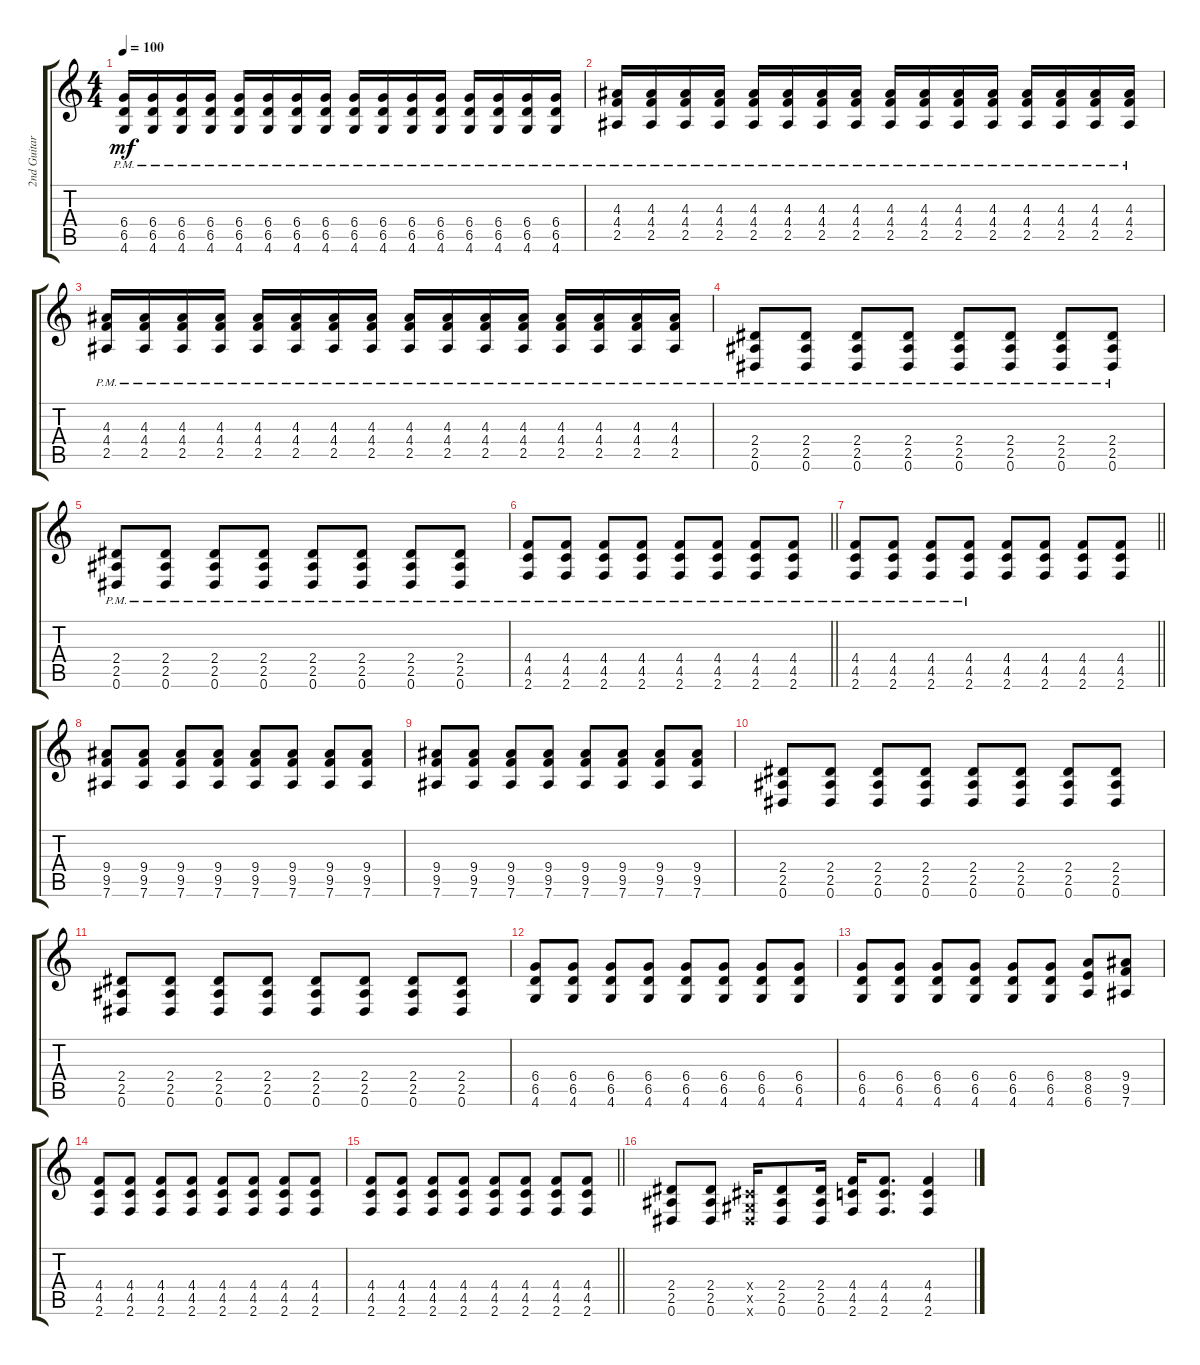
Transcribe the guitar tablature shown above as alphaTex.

\track ("2nd Guitar" "2nd Guitar") {instrument distortionguitar}
\staff {score tabs}
\tuning (Eb4 Bb3 Gb3 Db3 Ab2 Eb2) {hide}
\ts (4 4)
\tempo 100
\clef g2
\ks c
(6.4{pm} 6.5{pm} 4.6{pm}).16{dy mf} (6.4{pm} 6.5{pm} 4.6{pm}).16 (6.4{pm} 6.5{pm} 4.6{pm}).16 (6.4{pm} 6.5{pm} 4.6{pm}).16 (6.4{pm} 6.5{pm} 4.6{pm}).16 (6.4{pm} 6.5{pm} 4.6{pm}).16 (6.4{pm} 6.5{pm} 4.6{pm}).16 (6.4{pm} 6.5{pm} 4.6{pm}).16 (6.4{pm} 6.5{pm} 4.6{pm}).16 (6.4{pm} 6.5{pm} 4.6{pm}).16 (6.4{pm} 6.5{pm} 4.6{pm}).16 (6.4{pm} 6.5{pm} 4.6{pm}).16 (6.4{pm} 6.5{pm} 4.6{pm}).16 (6.4{pm} 6.5{pm} 4.6{pm}).16 (6.4{pm} 6.5{pm} 4.6{pm}).16 (6.4{pm} 6.5{pm} 4.6{pm}).16 |
(4.3{pm} 4.4{pm} 2.5{pm}).16 (4.3{pm} 4.4{pm} 2.5{pm}).16 (4.3{pm} 4.4{pm} 2.5{pm}).16 (4.3{pm} 4.4{pm} 2.5{pm}).16 (4.3{pm} 4.4{pm} 2.5{pm}).16 (4.3{pm} 4.4{pm} 2.5{pm}).16 (4.3{pm} 4.4{pm} 2.5{pm}).16 (4.3{pm} 4.4{pm} 2.5{pm}).16 (4.3{pm} 4.4{pm} 2.5{pm}).16 (4.3{pm} 4.4{pm} 2.5{pm}).16 (4.3{pm} 4.4{pm} 2.5{pm}).16 (4.3{pm} 4.4{pm} 2.5{pm}).16 (4.3{pm} 4.4{pm} 2.5{pm}).16 (4.3{pm} 4.4{pm} 2.5{pm}).16 (4.3{pm} 4.4{pm} 2.5{pm}).16 (4.3{pm} 4.4{pm} 2.5{pm}).16 |
(4.3{pm} 4.4{pm} 2.5{pm}).16 (4.3{pm} 4.4{pm} 2.5{pm}).16 (4.3{pm} 4.4{pm} 2.5{pm}).16 (4.3{pm} 4.4{pm} 2.5{pm}).16 (4.3{pm} 4.4{pm} 2.5{pm}).16 (4.3{pm} 4.4{pm} 2.5{pm}).16 (4.3{pm} 4.4{pm} 2.5{pm}).16 (4.3{pm} 4.4{pm} 2.5{pm}).16 (4.3{pm} 4.4{pm} 2.5{pm}).16 (4.3{pm} 4.4{pm} 2.5{pm}).16 (4.3{pm} 4.4{pm} 2.5{pm}).16 (4.3{pm} 4.4{pm} 2.5{pm}).16 (4.3{pm} 4.4{pm} 2.5{pm}).16 (4.3{pm} 4.4{pm} 2.5{pm}).16 (4.3{pm} 4.4{pm} 2.5{pm}).16 (4.3{pm} 4.4{pm} 2.5{pm}).16 |
(2.4{pm} 2.5{pm} 0.6{pm}).8 (2.4{pm} 2.5{pm} 0.6{pm}).8 (2.4{pm} 2.5{pm} 0.6{pm}).8 (2.4{pm} 2.5{pm} 0.6{pm}).8 (2.4{pm} 2.5{pm} 0.6{pm}).8 (2.4{pm} 2.5{pm} 0.6{pm}).8 (2.4{pm} 2.5{pm} 0.6{pm}).8 (2.4{pm} 2.5{pm} 0.6{pm}).8 |
(2.4{pm} 2.5{pm} 0.6{pm}).8 (2.4{pm} 2.5{pm} 0.6{pm}).8 (2.4{pm} 2.5{pm} 0.6{pm}).8 (2.4{pm} 2.5{pm} 0.6{pm}).8 (2.4{pm} 2.5{pm} 0.6{pm}).8 (2.4{pm} 2.5{pm} 0.6{pm}).8 (2.4{pm} 2.5{pm} 0.6{pm}).8 (2.4{pm} 2.5{pm} 0.6{pm}).8 |
\barLineRight lightlight
(4.4{pm} 4.5{pm} 2.6{pm}).8 (4.4{pm} 4.5{pm} 2.6{pm}).8 (4.4{pm} 4.5{pm} 2.6{pm}).8 (4.4{pm} 4.5{pm} 2.6{pm}).8 (4.4{pm} 4.5{pm} 2.6{pm}).8 (4.4{pm} 4.5{pm} 2.6{pm}).8 (4.4{pm} 4.5{pm} 2.6{pm}).8 (4.4{pm} 4.5{pm} 2.6{pm}).8 |
\barLineRight lightlight
(4.4{pm} 4.5{pm} 2.6{pm}).8 (4.4{pm} 4.5{pm} 2.6{pm}).8 (4.4{pm} 4.5{pm} 2.6{pm}).8 (4.4{pm} 4.5{pm} 2.6{pm}).8 (4.4 4.5 2.6).8 (4.4 4.5 2.6).8 (4.4 4.5 2.6).8 (4.4 4.5 2.6).8 |
(9.4 9.5 7.6).8 (9.4 9.5 7.6).8 (9.4 9.5 7.6).8 (9.4 9.5 7.6).8 (9.4 9.5 7.6).8 (9.4 9.5 7.6).8 (9.4 9.5 7.6).8 (9.4 9.5 7.6).8 |
(9.4 9.5 7.6).8 (9.4 9.5 7.6).8 (9.4 9.5 7.6).8 (9.4 9.5 7.6).8 (9.4 9.5 7.6).8 (9.4 9.5 7.6).8 (9.4 9.5 7.6).8 (9.4 9.5 7.6).8 |
(2.4 2.5 0.6).8 (2.4 2.5 0.6).8 (2.4 2.5 0.6).8 (2.4 2.5 0.6).8 (2.4 2.5 0.6).8 (2.4 2.5 0.6).8 (2.4 2.5 0.6).8 (2.4 2.5 0.6).8 |
(2.4 2.5 0.6).8 (2.4 2.5 0.6).8 (2.4 2.5 0.6).8 (2.4 2.5 0.6).8 (2.4 2.5 0.6).8 (2.4 2.5 0.6).8 (2.4 2.5 0.6).8 (2.4 2.5 0.6).8 |
(6.4 6.5 4.6).8 (6.4 6.5 4.6).8 (6.4 6.5 4.6).8 (6.4 6.5 4.6).8 (6.4 6.5 4.6).8 (6.4 6.5 4.6).8 (6.4 6.5 4.6).8 (6.4 6.5 4.6).8 |
(6.4 6.5 4.6).8 (6.4 6.5 4.6).8 (6.4 6.5 4.6).8 (6.4 6.5 4.6).8 (6.4 6.5 4.6).8 (6.4 6.5 4.6).8 (8.4 8.5 6.6).8 (9.4 9.5 7.6).8 |
(4.4 4.5 2.6).8 (4.4 4.5 2.6).8 (4.4 4.5 2.6).8 (4.4 4.5 2.6).8 (4.4 4.5 2.6).8 (4.4 4.5 2.6).8 (4.4 4.5 2.6).8 (4.4 4.5 2.6).8 |
\barLineRight lightlight
(4.4 4.5 2.6).8 (4.4 4.5 2.6).8 (4.4 4.5 2.6).8 (4.4 4.5 2.6).8 (4.4 4.5 2.6).8 (4.4 4.5 2.6).8 (4.4 4.5 2.6).8 (4.4 4.5 2.6).8 |
(2.4 2.5 0.6).8 (2.4 2.5 0.6).8 (0.4{x} 0.5{x} 0.6{x}).16 (2.4 2.5 0.6).8 (2.4 2.5 0.6).16 (4.4 4.5 2.6).16 (4.4 4.5 2.6).8{d} (4.4 4.5 2.6).4
